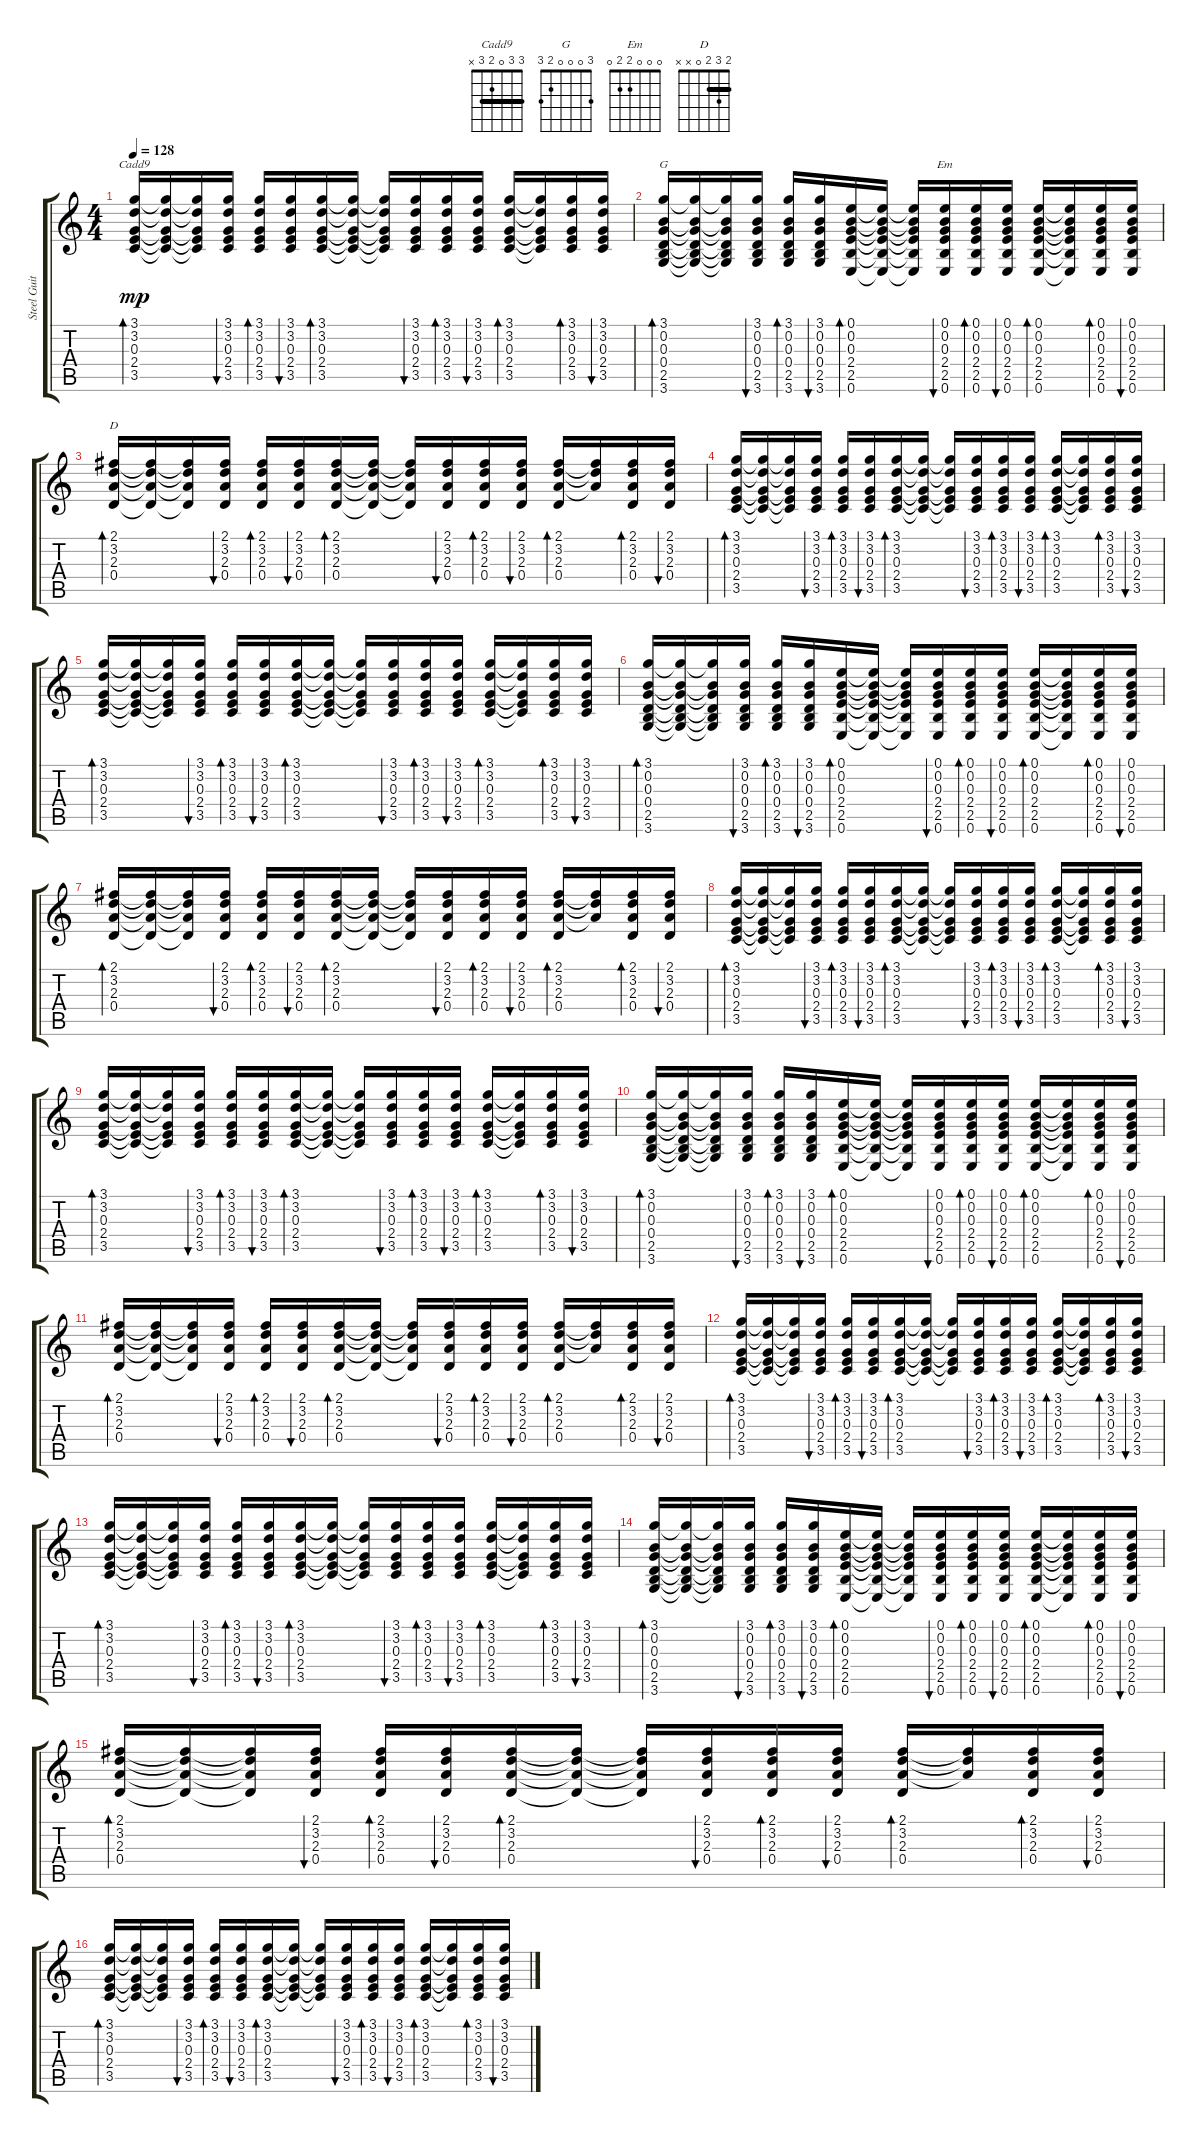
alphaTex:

\track ("Steel Guitar" "Steel Guit") {instrument acousticguitarsteel}
\staff {score tabs}
\tuning (E4 B3 G3 D3 A2 E2) {hide}
\chord ("Cadd9" 3 3 0 2 3 x) {barre 3}
\chord ("G" 3 0 0 0 2 3)
\chord ("Em" 0 0 0 2 2 0)
\chord ("D" 2 3 2 0 x x) {barre 2}
\ts (4 4)
\tempo 128
\clef g2
\ks c
(3.1 3.2 0.3 2.4 3.5).16{bd 60 ch "Cadd9" dy mp} (3.1{t} 3.2{t} 0.3{t} 2.4{t} 3.5{t}).16 (3.1{t} 3.2{t} 0.3{t} 2.4{t} 3.5{t}).16 (3.1 3.2 0.3 2.4 3.5).16{bu 60} (3.1 3.2 0.3 2.4 3.5).16{bd 60} (3.1 3.2 0.3 2.4 3.5).16{bu 60} (3.1 3.2 0.3 2.4 3.5).16{bd 60} (3.1{t} 3.2{t} 0.3{t} 2.4{t} 3.5{t}).16 (3.1{t} 3.2{t} 0.3{t} 2.4{t} 3.5{t}).16 (3.1 3.2 0.3 2.4 3.5).16{bu 60} (3.1 3.2 0.3 2.4 3.5).16{bd 60} (3.1 3.2 0.3 2.4 3.5).16{bu 60} (3.1 3.2 0.3 2.4 3.5).16{bd 60} (3.1{t} 3.2{t} 0.3{t} 2.4{t} 3.5{t}).16 (3.1 3.2 0.3 2.4 3.5).16{bd 60} (3.1 3.2 0.3 2.4 3.5).16{bu 60} |
(3.1 0.2 0.3 0.4 2.5 3.6).16{bd 30 ch "G"} (3.1{t} 0.2{t} 0.3{t} 0.4{t} 2.5{t} 3.6{t}).16 (3.1{t} 0.2{t} 0.3{t} 0.4{t} 2.5{t} 3.6{t}).16 (3.1 0.2 0.3 0.4 2.5 3.6).16{bu 30} (3.1 0.2 0.3 0.4 2.5 3.6).16{bd 30} (3.1 0.2 0.3 0.4 2.5 3.6).16{bu 30} (0.1 0.2 0.3 2.4 2.5 0.6).16{bd 30} (0.1{t} 0.2{t} 0.3{t} 2.4{t} 2.5{t} 0.6{t}).16 (0.1{t} 0.2{t} 0.3{t} 2.4{t} 2.5{t} 0.6{t}).16 (0.1 0.2 0.3 2.4 2.5 0.6).16{bu 30 ch "Em"} (0.1 0.2 0.3 2.4 2.5 0.6).16{bd 30} (0.1 0.2 0.3 2.4 2.5 0.6).16{bu 30} (0.1 0.2 0.3 2.4 2.5 0.6).16{bd 30} (0.1{t} 0.2{t} 0.3{t} 2.4{t} 2.5{t} 0.6{t}).16 (0.1 0.2 0.3 2.4 2.5 0.6).16{bd 30} (0.1 0.2 0.3 2.4 2.5 0.6).16{bu 30} |
(2.1 3.2 2.3 0.4).16{bd 60 ch "D"} (2.1{t} 3.2{t} 2.3{t} 0.4{t}).16 (2.1{t} 3.2{t} 2.3{t} 0.4{t}).16 (2.1 3.2 2.3 0.4).16{bu 60} (2.1 3.2 2.3 0.4).16{bd 60} (2.1 3.2 2.3 0.4).16{bu 60} (2.1 3.2 2.3 0.4).16{bd 60} (2.1{t} 3.2{t} 2.3{t} 0.4{t}).16 (2.1{t} 3.2{t} 2.3{t} 0.4{t}).16 (2.1 3.2 2.3 0.4).16{bu 60} (2.1 3.2 2.3 0.4).16{bd 60} (2.1 3.2 2.3 0.4).16{bu 60} (2.1 3.2 2.3 0.4).16{bd 60} (2.1{t} 3.2{t} 2.3{t}).16 (2.1 3.2 2.3 0.4).16{bd 60} (2.1 3.2 2.3 0.4).16{bu 60} |
(3.1 3.2 0.3 2.4 3.5).16{bd 60} (3.1{t} 3.2{t} 0.3{t} 2.4{t} 3.5{t}).16 (3.1{t} 3.2{t} 0.3{t} 2.4{t} 3.5{t}).16 (3.1 3.2 0.3 2.4 3.5).16{bu 60} (3.1 3.2 0.3 2.4 3.5).16{bd 60} (3.1 3.2 0.3 2.4 3.5).16{bu 60} (3.1 3.2 0.3 2.4 3.5).16{bd 60} (3.1{t} 3.2{t} 0.3{t} 2.4{t} 3.5{t}).16 (3.1{t} 3.2{t} 0.3{t} 2.4{t} 3.5{t}).16 (3.1 3.2 0.3 2.4 3.5).16{bu 60} (3.1 3.2 0.3 2.4 3.5).16{bd 60} (3.1 3.2 0.3 2.4 3.5).16{bu 60} (3.1 3.2 0.3 2.4 3.5).16{bd 60} (3.1{t} 3.2{t} 0.3{t} 2.4{t} 3.5{t}).16 (3.1 3.2 0.3 2.4 3.5).16{bd 60} (3.1 3.2 0.3 2.4 3.5).16{bu 60} |
(3.1 3.2 0.3 2.4 3.5).16{bd 60} (3.1{t} 3.2{t} 0.3{t} 2.4{t} 3.5{t}).16 (3.1{t} 3.2{t} 0.3{t} 2.4{t} 3.5{t}).16 (3.1 3.2 0.3 2.4 3.5).16{bu 60} (3.1 3.2 0.3 2.4 3.5).16{bd 60} (3.1 3.2 0.3 2.4 3.5).16{bu 60} (3.1 3.2 0.3 2.4 3.5).16{bd 60} (3.1{t} 3.2{t} 0.3{t} 2.4{t} 3.5{t}).16 (3.1{t} 3.2{t} 0.3{t} 2.4{t} 3.5{t}).16 (3.1 3.2 0.3 2.4 3.5).16{bu 60} (3.1 3.2 0.3 2.4 3.5).16{bd 60} (3.1 3.2 0.3 2.4 3.5).16{bu 60} (3.1 3.2 0.3 2.4 3.5).16{bd 60} (3.1{t} 3.2{t} 0.3{t} 2.4{t} 3.5{t}).16 (3.1 3.2 0.3 2.4 3.5).16{bd 60} (3.1 3.2 0.3 2.4 3.5).16{bu 60} |
(3.1 0.2 0.3 0.4 2.5 3.6).16{bd 30} (3.1{t} 0.2{t} 0.3{t} 0.4{t} 2.5{t} 3.6{t}).16 (3.1{t} 0.2{t} 0.3{t} 0.4{t} 2.5{t} 3.6{t}).16 (3.1 0.2 0.3 0.4 2.5 3.6).16{bu 30} (3.1 0.2 0.3 0.4 2.5 3.6).16{bd 30} (3.1 0.2 0.3 0.4 2.5 3.6).16{bu 30} (0.1 0.2 0.3 2.4 2.5 0.6).16{bd 30} (0.1{t} 0.2{t} 0.3{t} 2.4{t} 2.5{t} 0.6{t}).16 (0.1{t} 0.2{t} 0.3{t} 2.4{t} 2.5{t} 0.6{t}).16 (0.1 0.2 0.3 2.4 2.5 0.6).16{bu 30} (0.1 0.2 0.3 2.4 2.5 0.6).16{bd 30} (0.1 0.2 0.3 2.4 2.5 0.6).16{bu 30} (0.1 0.2 0.3 2.4 2.5 0.6).16{bd 30} (0.1{t} 0.2{t} 0.3{t} 2.4{t} 2.5{t} 0.6{t}).16 (0.1 0.2 0.3 2.4 2.5 0.6).16{bd 30} (0.1 0.2 0.3 2.4 2.5 0.6).16{bu 30} |
(2.1 3.2 2.3 0.4).16{bd 60} (2.1{t} 3.2{t} 2.3{t} 0.4{t}).16 (2.1{t} 3.2{t} 2.3{t} 0.4{t}).16 (2.1 3.2 2.3 0.4).16{bu 60} (2.1 3.2 2.3 0.4).16{bd 60} (2.1 3.2 2.3 0.4).16{bu 60} (2.1 3.2 2.3 0.4).16{bd 60} (2.1{t} 3.2{t} 2.3{t} 0.4{t}).16 (2.1{t} 3.2{t} 2.3{t} 0.4{t}).16 (2.1 3.2 2.3 0.4).16{bu 60} (2.1 3.2 2.3 0.4).16{bd 60} (2.1 3.2 2.3 0.4).16{bu 60} (2.1 3.2 2.3 0.4).16{bd 60} (2.1{t} 3.2{t} 2.3{t}).16 (2.1 3.2 2.3 0.4).16{bd 60} (2.1 3.2 2.3 0.4).16{bu 60} |
(3.1 3.2 0.3 2.4 3.5).16{bd 60} (3.1{t} 3.2{t} 0.3{t} 2.4{t} 3.5{t}).16 (3.1{t} 3.2{t} 0.3{t} 2.4{t} 3.5{t}).16 (3.1 3.2 0.3 2.4 3.5).16{bu 60} (3.1 3.2 0.3 2.4 3.5).16{bd 60} (3.1 3.2 0.3 2.4 3.5).16{bu 60} (3.1 3.2 0.3 2.4 3.5).16{bd 60} (3.1{t} 3.2{t} 0.3{t} 2.4{t} 3.5{t}).16 (3.1{t} 3.2{t} 0.3{t} 2.4{t} 3.5{t}).16 (3.1 3.2 0.3 2.4 3.5).16{bu 60} (3.1 3.2 0.3 2.4 3.5).16{bd 60} (3.1 3.2 0.3 2.4 3.5).16{bu 60} (3.1 3.2 0.3 2.4 3.5).16{bd 60} (3.1{t} 3.2{t} 0.3{t} 2.4{t} 3.5{t}).16 (3.1 3.2 0.3 2.4 3.5).16{bd 60} (3.1 3.2 0.3 2.4 3.5).16{bu 60} |
(3.1 3.2 0.3 2.4 3.5).16{bd 60} (3.1{t} 3.2{t} 0.3{t} 2.4{t} 3.5{t}).16 (3.1{t} 3.2{t} 0.3{t} 2.4{t} 3.5{t}).16 (3.1 3.2 0.3 2.4 3.5).16{bu 60} (3.1 3.2 0.3 2.4 3.5).16{bd 60} (3.1 3.2 0.3 2.4 3.5).16{bu 60} (3.1 3.2 0.3 2.4 3.5).16{bd 60} (3.1{t} 3.2{t} 0.3{t} 2.4{t} 3.5{t}).16 (3.1{t} 3.2{t} 0.3{t} 2.4{t} 3.5{t}).16 (3.1 3.2 0.3 2.4 3.5).16{bu 60} (3.1 3.2 0.3 2.4 3.5).16{bd 60} (3.1 3.2 0.3 2.4 3.5).16{bu 60} (3.1 3.2 0.3 2.4 3.5).16{bd 60} (3.1{t} 3.2{t} 0.3{t} 2.4{t} 3.5{t}).16 (3.1 3.2 0.3 2.4 3.5).16{bd 60} (3.1 3.2 0.3 2.4 3.5).16{bu 60} |
(3.1 0.2 0.3 0.4 2.5 3.6).16{bd 30} (3.1{t} 0.2{t} 0.3{t} 0.4{t} 2.5{t} 3.6{t}).16 (3.1{t} 0.2{t} 0.3{t} 0.4{t} 2.5{t} 3.6{t}).16 (3.1 0.2 0.3 0.4 2.5 3.6).16{bu 30} (3.1 0.2 0.3 0.4 2.5 3.6).16{bd 30} (3.1 0.2 0.3 0.4 2.5 3.6).16{bu 30} (0.1 0.2 0.3 2.4 2.5 0.6).16{bd 30} (0.1{t} 0.2{t} 0.3{t} 2.4{t} 2.5{t} 0.6{t}).16 (0.1{t} 0.2{t} 0.3{t} 2.4{t} 2.5{t} 0.6{t}).16 (0.1 0.2 0.3 2.4 2.5 0.6).16{bu 30} (0.1 0.2 0.3 2.4 2.5 0.6).16{bd 30} (0.1 0.2 0.3 2.4 2.5 0.6).16{bu 30} (0.1 0.2 0.3 2.4 2.5 0.6).16{bd 30} (0.1{t} 0.2{t} 0.3{t} 2.4{t} 2.5{t} 0.6{t}).16 (0.1 0.2 0.3 2.4 2.5 0.6).16{bd 30} (0.1 0.2 0.3 2.4 2.5 0.6).16{bu 30} |
(2.1 3.2 2.3 0.4).16{bd 60} (2.1{t} 3.2{t} 2.3{t} 0.4{t}).16 (2.1{t} 3.2{t} 2.3{t} 0.4{t}).16 (2.1 3.2 2.3 0.4).16{bu 60} (2.1 3.2 2.3 0.4).16{bd 60} (2.1 3.2 2.3 0.4).16{bu 60} (2.1 3.2 2.3 0.4).16{bd 60} (2.1{t} 3.2{t} 2.3{t} 0.4{t}).16 (2.1{t} 3.2{t} 2.3{t} 0.4{t}).16 (2.1 3.2 2.3 0.4).16{bu 60} (2.1 3.2 2.3 0.4).16{bd 60} (2.1 3.2 2.3 0.4).16{bu 60} (2.1 3.2 2.3 0.4).16{bd 60} (2.1{t} 3.2{t} 2.3{t}).16 (2.1 3.2 2.3 0.4).16{bd 60} (2.1 3.2 2.3 0.4).16{bu 60} |
(3.1 3.2 0.3 2.4 3.5).16{bd 60} (3.1{t} 3.2{t} 0.3{t} 2.4{t} 3.5{t}).16 (3.1{t} 3.2{t} 0.3{t} 2.4{t} 3.5{t}).16 (3.1 3.2 0.3 2.4 3.5).16{bu 60} (3.1 3.2 0.3 2.4 3.5).16{bd 60} (3.1 3.2 0.3 2.4 3.5).16{bu 60} (3.1 3.2 0.3 2.4 3.5).16{bd 60} (3.1{t} 3.2{t} 0.3{t} 2.4{t} 3.5{t}).16 (3.1{t} 3.2{t} 0.3{t} 2.4{t} 3.5{t}).16 (3.1 3.2 0.3 2.4 3.5).16{bu 60} (3.1 3.2 0.3 2.4 3.5).16{bd 60} (3.1 3.2 0.3 2.4 3.5).16{bu 60} (3.1 3.2 0.3 2.4 3.5).16{bd 60} (3.1{t} 3.2{t} 0.3{t} 2.4{t} 3.5{t}).16 (3.1 3.2 0.3 2.4 3.5).16{bd 60} (3.1 3.2 0.3 2.4 3.5).16{bu 60} |
(3.1 3.2 0.3 2.4 3.5).16{bd 60} (3.1{t} 3.2{t} 0.3{t} 2.4{t} 3.5{t}).16 (3.1{t} 3.2{t} 0.3{t} 2.4{t} 3.5{t}).16 (3.1 3.2 0.3 2.4 3.5).16{bu 60} (3.1 3.2 0.3 2.4 3.5).16{bd 60} (3.1 3.2 0.3 2.4 3.5).16{bu 60} (3.1 3.2 0.3 2.4 3.5).16{bd 60} (3.1{t} 3.2{t} 0.3{t} 2.4{t} 3.5{t}).16 (3.1{t} 3.2{t} 0.3{t} 2.4{t} 3.5{t}).16 (3.1 3.2 0.3 2.4 3.5).16{bu 60} (3.1 3.2 0.3 2.4 3.5).16{bd 60} (3.1 3.2 0.3 2.4 3.5).16{bu 60} (3.1 3.2 0.3 2.4 3.5).16{bd 60} (3.1{t} 3.2{t} 0.3{t} 2.4{t} 3.5{t}).16 (3.1 3.2 0.3 2.4 3.5).16{bd 60} (3.1 3.2 0.3 2.4 3.5).16{bu 60} |
(3.1 0.2 0.3 0.4 2.5 3.6).16{bd 30} (3.1{t} 0.2{t} 0.3{t} 0.4{t} 2.5{t} 3.6{t}).16 (3.1{t} 0.2{t} 0.3{t} 0.4{t} 2.5{t} 3.6{t}).16 (3.1 0.2 0.3 0.4 2.5 3.6).16{bu 30} (3.1 0.2 0.3 0.4 2.5 3.6).16{bd 30} (3.1 0.2 0.3 0.4 2.5 3.6).16{bu 30} (0.1 0.2 0.3 2.4 2.5 0.6).16{bd 30} (0.1{t} 0.2{t} 0.3{t} 2.4{t} 2.5{t} 0.6{t}).16 (0.1{t} 0.2{t} 0.3{t} 2.4{t} 2.5{t} 0.6{t}).16 (0.1 0.2 0.3 2.4 2.5 0.6).16{bu 30} (0.1 0.2 0.3 2.4 2.5 0.6).16{bd 30} (0.1 0.2 0.3 2.4 2.5 0.6).16{bu 30} (0.1 0.2 0.3 2.4 2.5 0.6).16{bd 30} (0.1{t} 0.2{t} 0.3{t} 2.4{t} 2.5{t} 0.6{t}).16 (0.1 0.2 0.3 2.4 2.5 0.6).16{bd 30} (0.1 0.2 0.3 2.4 2.5 0.6).16{bu 30} |
(2.1 3.2 2.3 0.4).16{bd 60} (2.1{t} 3.2{t} 2.3{t} 0.4{t}).16 (2.1{t} 3.2{t} 2.3{t} 0.4{t}).16 (2.1 3.2 2.3 0.4).16{bu 60} (2.1 3.2 2.3 0.4).16{bd 60} (2.1 3.2 2.3 0.4).16{bu 60} (2.1 3.2 2.3 0.4).16{bd 60} (2.1{t} 3.2{t} 2.3{t} 0.4{t}).16 (2.1{t} 3.2{t} 2.3{t} 0.4{t}).16 (2.1 3.2 2.3 0.4).16{bu 60} (2.1 3.2 2.3 0.4).16{bd 60} (2.1 3.2 2.3 0.4).16{bu 60} (2.1 3.2 2.3 0.4).16{bd 60} (2.1{t} 3.2{t} 2.3{t}).16 (2.1 3.2 2.3 0.4).16{bd 60} (2.1 3.2 2.3 0.4).16{bu 60} |
(3.1 3.2 0.3 2.4 3.5).16{bd 60} (3.1{t} 3.2{t} 0.3{t} 2.4{t} 3.5{t}).16 (3.1{t} 3.2{t} 0.3{t} 2.4{t} 3.5{t}).16 (3.1 3.2 0.3 2.4 3.5).16{bu 60} (3.1 3.2 0.3 2.4 3.5).16{bd 60} (3.1 3.2 0.3 2.4 3.5).16{bu 60} (3.1 3.2 0.3 2.4 3.5).16{bd 60} (3.1{t} 3.2{t} 0.3{t} 2.4{t} 3.5{t}).16 (3.1{t} 3.2{t} 0.3{t} 2.4{t} 3.5{t}).16 (3.1 3.2 0.3 2.4 3.5).16{bu 60} (3.1 3.2 0.3 2.4 3.5).16{bd 60} (3.1 3.2 0.3 2.4 3.5).16{bu 60} (3.1 3.2 0.3 2.4 3.5).16{bd 60} (3.1{t} 3.2{t} 0.3{t} 2.4{t} 3.5{t}).16 (3.1 3.2 0.3 2.4 3.5).16{bd 60} (3.1 3.2 0.3 2.4 3.5).16{bu 60}
